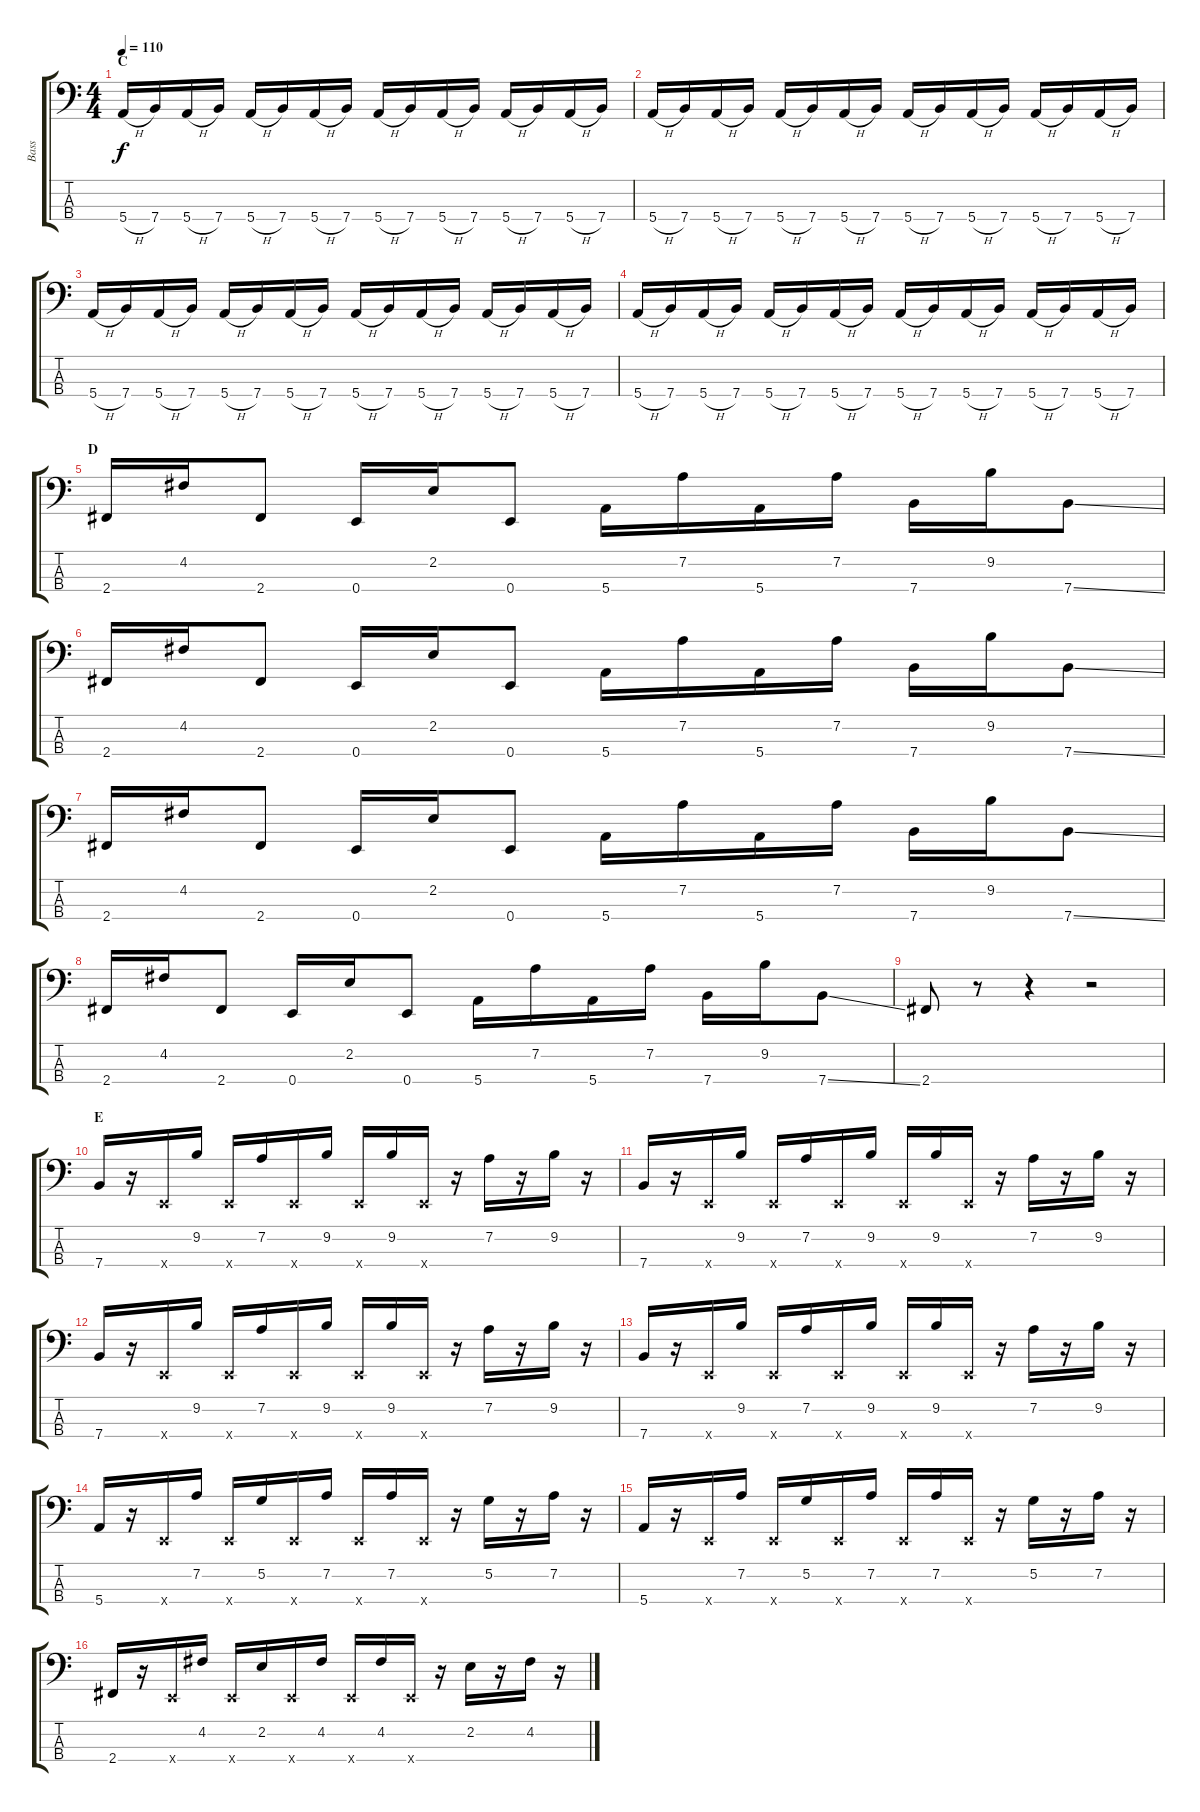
\track ("Bass" "Bass") {instrument slapbass1}
\staff {score tabs}
\tuning (G2 D2 A1 E1) {hide}
\ts (4 4)
\section ("" "C")
\tempo 110
\clef f4
\ks c
5.4{h}.16{dy f instrument electricbassfinger} 7.4.16 5.4{h}.16 7.4.16 5.4{h}.16 7.4.16 5.4{h}.16 7.4.16 5.4{h}.16 7.4.16 5.4{h}.16 7.4.16 5.4{h}.16 7.4.16 5.4{h}.16 7.4.16 |
5.4{h}.16 7.4.16 5.4{h}.16 7.4.16 5.4{h}.16 7.4.16 5.4{h}.16 7.4.16 5.4{h}.16 7.4.16 5.4{h}.16 7.4.16 5.4{h}.16 7.4.16 5.4{h}.16 7.4.16 |
5.4{h}.16 7.4.16 5.4{h}.16 7.4.16 5.4{h}.16 7.4.16 5.4{h}.16 7.4.16 5.4{h}.16 7.4.16 5.4{h}.16 7.4.16 5.4{h}.16 7.4.16 5.4{h}.16 7.4.16 |
5.4{h}.16 7.4.16 5.4{h}.16 7.4.16 5.4{h}.16 7.4.16 5.4{h}.16 7.4.16 5.4{h}.16 7.4.16 5.4{h}.16 7.4.16 5.4{h}.16 7.4.16 5.4{h}.16 7.4.16 |
\section ("" "D")
2.4.16{instrument slapbass1} 4.2.16 2.4.8 0.4.16 2.2.16 0.4.8 5.4.16 7.2.16 5.4.16 7.2.16 7.4.16 9.2.16 7.4{ss}.8 |
2.4.16 4.2.16 2.4.8 0.4.16 2.2.16 0.4.8 5.4.16 7.2.16 5.4.16 7.2.16 7.4.16 9.2.16 7.4{ss}.8 |
2.4.16 4.2.16 2.4.8 0.4.16 2.2.16 0.4.8 5.4.16 7.2.16 5.4.16 7.2.16 7.4.16 9.2.16 7.4{ss}.8 |
2.4.16 4.2.16 2.4.8 0.4.16 2.2.16 0.4.8 5.4.16 7.2.16 5.4.16 7.2.16 7.4.16 9.2.16 7.4{ss}.8 |
2.4.8 r.8 r.4 r.2 |
\section ("" "E")
7.4.16 r.16 0.4{x}.16 9.2.16 0.4{x}.16 7.2.16 0.4{x}.16 9.2.16 0.4{x}.16 9.2.16 0.4{x}.16 r.16 7.2.16 r.16 9.2.16 r.16 |
7.4.16 r.16 0.4{x}.16 9.2.16 0.4{x}.16 7.2.16 0.4{x}.16 9.2.16 0.4{x}.16 9.2.16 0.4{x}.16 r.16 7.2.16 r.16 9.2.16 r.16 |
7.4.16 r.16 0.4{x}.16 9.2.16 0.4{x}.16 7.2.16 0.4{x}.16 9.2.16 0.4{x}.16 9.2.16 0.4{x}.16 r.16 7.2.16 r.16 9.2.16 r.16 |
7.4.16 r.16 0.4{x}.16 9.2.16 0.4{x}.16 7.2.16 0.4{x}.16 9.2.16 0.4{x}.16 9.2.16 0.4{x}.16 r.16 7.2.16 r.16 9.2.16 r.16 |
5.4.16 r.16 0.4{x}.16 7.2.16 0.4{x}.16 5.2.16 0.4{x}.16 7.2.16 0.4{x}.16 7.2.16 0.4{x}.16 r.16 5.2.16 r.16 7.2.16 r.16 |
5.4.16 r.16 0.4{x}.16 7.2.16 0.4{x}.16 5.2.16 0.4{x}.16 7.2.16 0.4{x}.16 7.2.16 0.4{x}.16 r.16 5.2.16 r.16 7.2.16 r.16 |
2.4.16 r.16 0.4{x}.16 4.2.16 0.4{x}.16 2.2.16 0.4{x}.16 4.2.16 0.4{x}.16 4.2.16 0.4{x}.16 r.16 2.2.16 r.16 4.2.16 r.16
